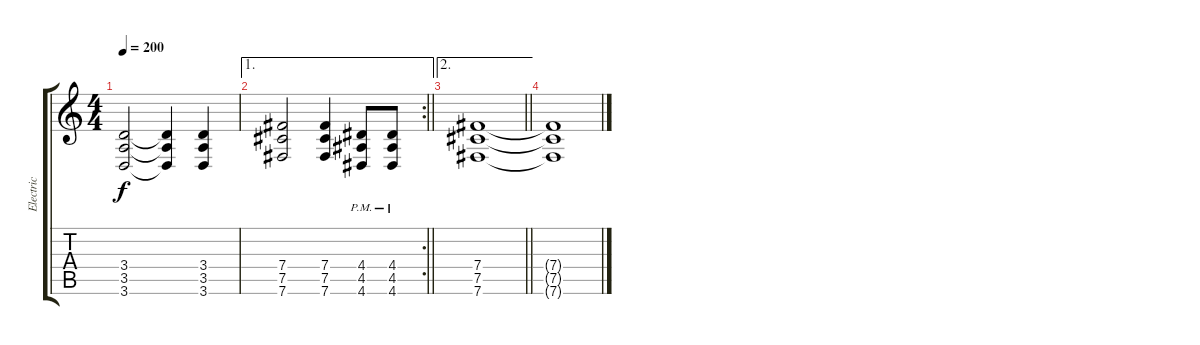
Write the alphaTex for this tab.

\track ("Electric" "Electric") {instrument distortionguitar}
\staff {score tabs}
\tuning (Db4 Ab3 E3 B2 Gb2 B1) {hide}
\ts (4 4)
\tempo 200
\clef g2
\ks c
(3.4 3.5 3.6).2{dy f} (3.4{t} 3.5{t} 3.6{t}).4 (3.4 3.5 3.6).4 |
\ae 1
\rc 2
\barLineRight lightlight
(7.4 7.5 7.6).2 (7.4 7.5 7.6).4 (4.4{pm} 4.5{pm} 4.6{pm}).8 (4.4{pm} 4.5{pm} 4.6{pm}).8 |
\ae 2
\barLineRight lightlight
(7.4 7.5 7.6).1 |
(7.4{t} 7.5{t} 7.6{t}).1
